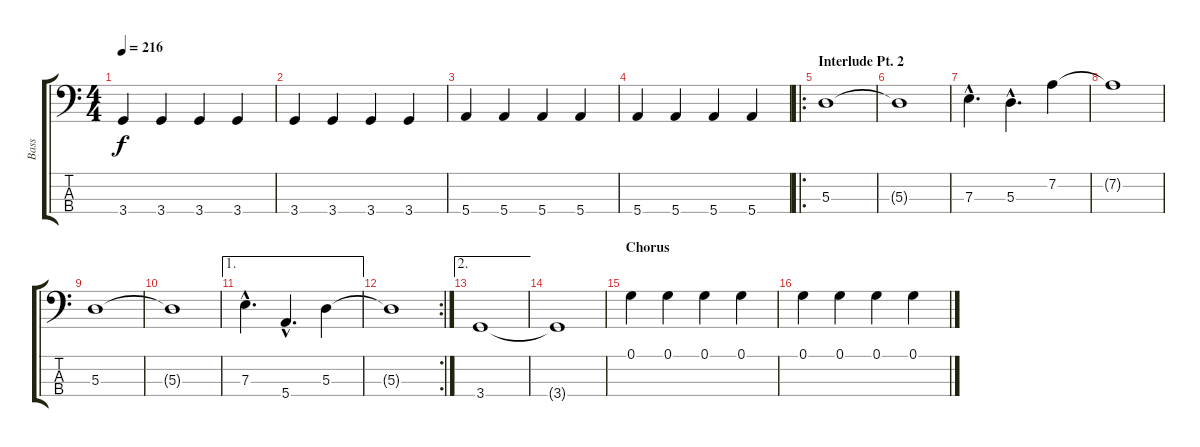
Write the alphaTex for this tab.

\track ("Bass" "Bass") {instrument slapbass2}
\staff {score tabs}
\tuning (G2 D2 A1 E1) {hide}
\ts (4 4)
\tempo 216
\clef f4
\ks c
3.4.4{dy f} 3.4.4 3.4.4 3.4.4 |
3.4.4 3.4.4 3.4.4 3.4.4 |
5.4.4 5.4.4 5.4.4 5.4.4 |
5.4.4 5.4.4 5.4.4 5.4.4 |
\ro
\section ("" "Interlude Pt. 2")
5.3.1 |
5.3{t}.1 |
7.3{hac}.4{d} 5.3{hac}.4{d} 7.2.4 |
7.2{t}.1 |
5.3.1 |
5.3{t}.1 |
\ae 1
7.3{hac}.4{d} 5.4{hac}.4{d} 5.3.4 |
\rc 2
5.3{t}.1 |
\ae 2
3.4.1 |
3.4{t}.1 |
\section ("" "Chorus")
0.1.4 0.1.4 0.1.4 0.1.4 |
0.1.4 0.1.4 0.1.4 0.1.4
